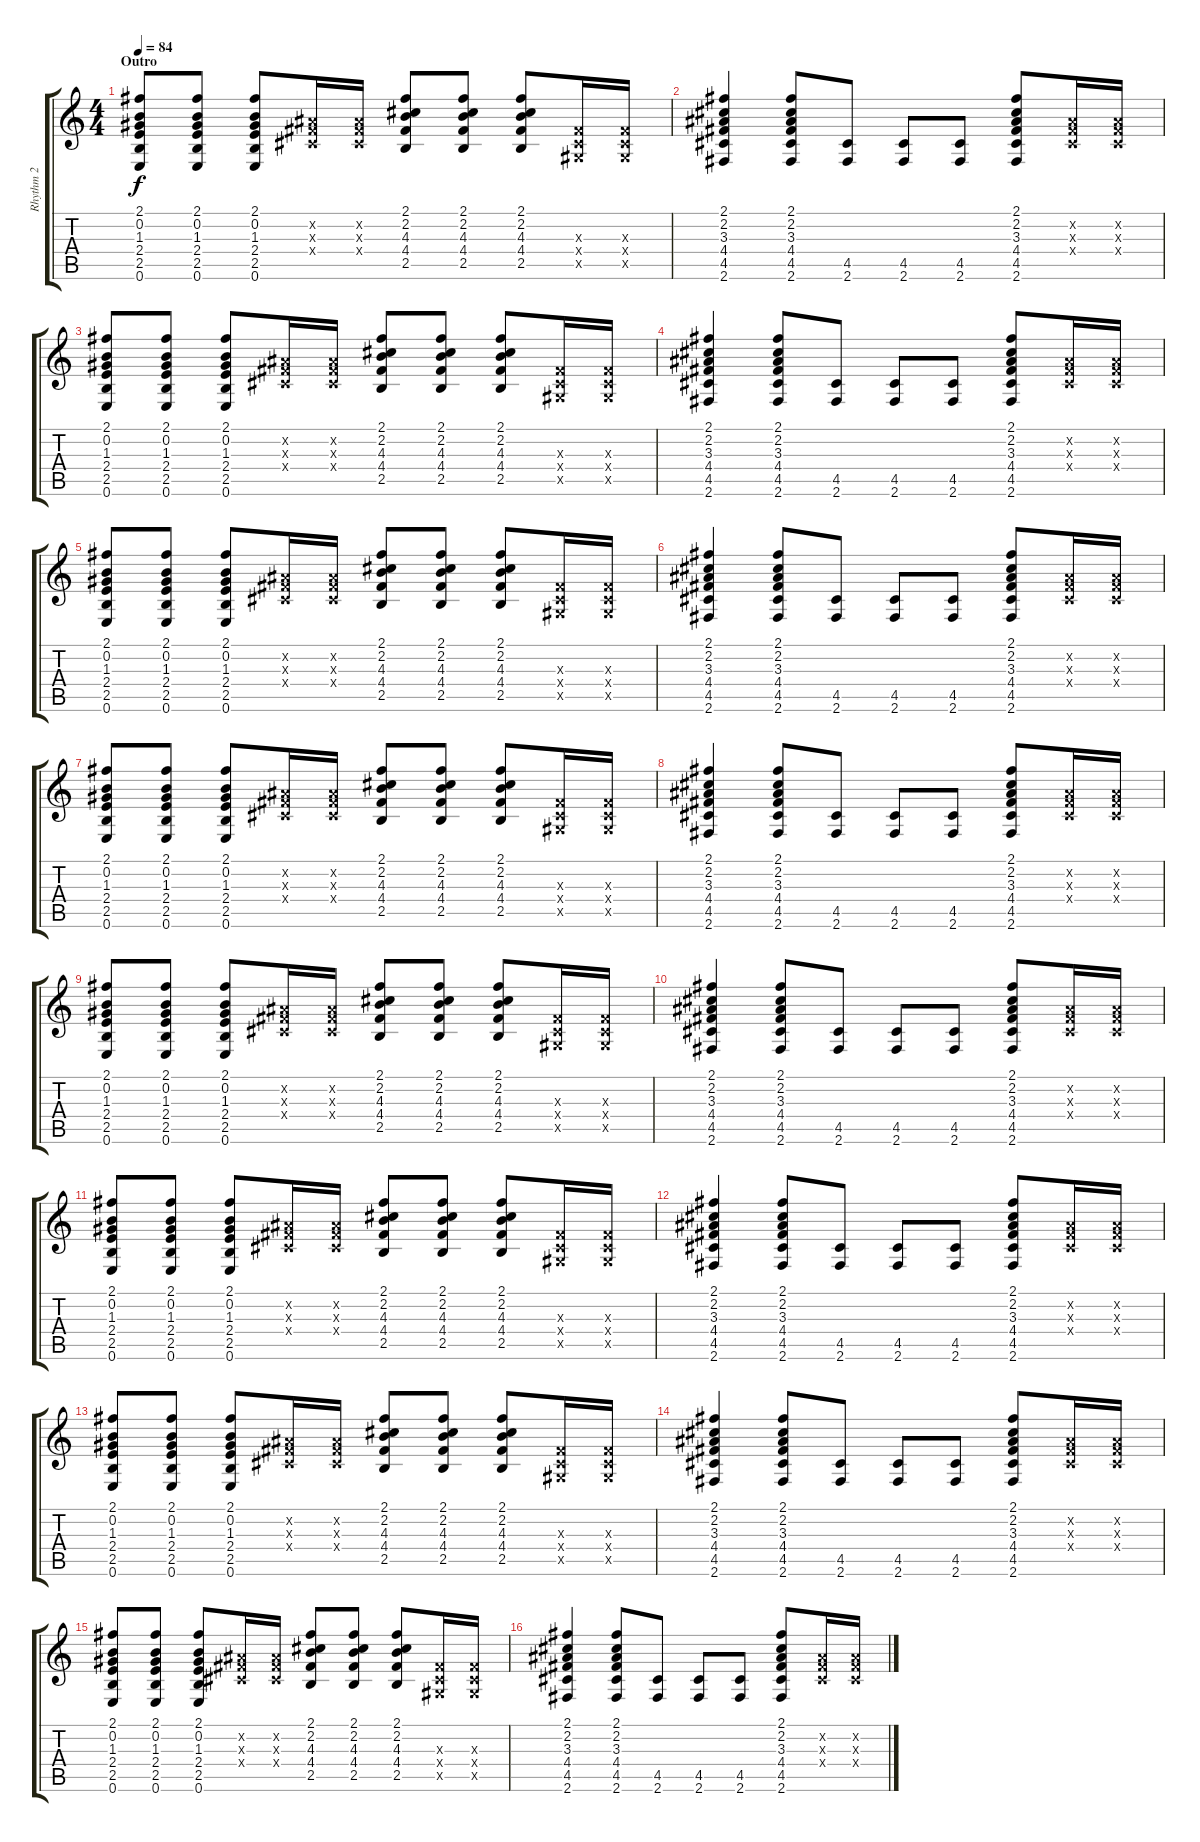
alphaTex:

\track ("Rhythm 2" "Rhythm 2") {instrument electricguitarclean}
\staff {score tabs}
\tuning (E4 B3 G3 D3 A2 E2) {hide}
\ts (4 4)
\section ("" "Outro")
\tempo 84
\clef g2
\ks c
(2.1 0.2 1.3 2.4 2.5 0.6).8{dy f} (2.1 0.2 1.3 2.4 2.5 0.6).8 (2.1 0.2 1.3 2.4 2.5 0.6).8 (-1.2{x} -1.3{x} -1.4{x}).16 (-1.2{x} -1.3{x} -1.4{x}).16 (2.1 2.2 4.3 4.4 2.5).8 (2.1 2.2 4.3 4.4 2.5).8 (2.1 2.2 4.3 4.4 2.5).8 (-1.3{x} -1.4{x} -1.5{x}).16 (-1.3{x} -1.4{x} -1.5{x}).16 |
(2.1 2.2 3.3 4.4 4.5 2.6).4 (2.1 2.2 3.3 4.4 4.5 2.6).8 (4.5 2.6).8 (4.5 2.6).8 (4.5 2.6).8 (2.1 2.2 3.3 4.4 4.5 2.6).8 (-1.2{x} -1.3{x} -1.4{x}).16 (-1.2{x} -1.3{x} -1.4{x}).16 |
(2.1 0.2 1.3 2.4 2.5 0.6).8 (2.1 0.2 1.3 2.4 2.5 0.6).8 (2.1 0.2 1.3 2.4 2.5 0.6).8 (-1.2{x} -1.3{x} -1.4{x}).16 (-1.2{x} -1.3{x} -1.4{x}).16 (2.1 2.2 4.3 4.4 2.5).8 (2.1 2.2 4.3 4.4 2.5).8 (2.1 2.2 4.3 4.4 2.5).8 (-1.3{x} -1.4{x} -1.5{x}).16 (-1.3{x} -1.4{x} -1.5{x}).16 |
(2.1 2.2 3.3 4.4 4.5 2.6).4 (2.1 2.2 3.3 4.4 4.5 2.6).8 (4.5 2.6).8 (4.5 2.6).8 (4.5 2.6).8 (2.1 2.2 3.3 4.4 4.5 2.6).8 (-1.2{x} -1.3{x} -1.4{x}).16 (-1.2{x} -1.3{x} -1.4{x}).16 |
(2.1 0.2 1.3 2.4 2.5 0.6).8 (2.1 0.2 1.3 2.4 2.5 0.6).8 (2.1 0.2 1.3 2.4 2.5 0.6).8 (-1.2{x} -1.3{x} -1.4{x}).16 (-1.2{x} -1.3{x} -1.4{x}).16 (2.1 2.2 4.3 4.4 2.5).8 (2.1 2.2 4.3 4.4 2.5).8 (2.1 2.2 4.3 4.4 2.5).8 (-1.3{x} -1.4{x} -1.5{x}).16 (-1.3{x} -1.4{x} -1.5{x}).16 |
(2.1 2.2 3.3 4.4 4.5 2.6).4 (2.1 2.2 3.3 4.4 4.5 2.6).8 (4.5 2.6).8 (4.5 2.6).8 (4.5 2.6).8 (2.1 2.2 3.3 4.4 4.5 2.6).8 (-1.2{x} -1.3{x} -1.4{x}).16 (-1.2{x} -1.3{x} -1.4{x}).16 |
(2.1 0.2 1.3 2.4 2.5 0.6).8 (2.1 0.2 1.3 2.4 2.5 0.6).8 (2.1 0.2 1.3 2.4 2.5 0.6).8 (-1.2{x} -1.3{x} -1.4{x}).16 (-1.2{x} -1.3{x} -1.4{x}).16 (2.1 2.2 4.3 4.4 2.5).8 (2.1 2.2 4.3 4.4 2.5).8 (2.1 2.2 4.3 4.4 2.5).8 (-1.3{x} -1.4{x} -1.5{x}).16 (-1.3{x} -1.4{x} -1.5{x}).16 |
(2.1 2.2 3.3 4.4 4.5 2.6).4 (2.1 2.2 3.3 4.4 4.5 2.6).8 (4.5 2.6).8 (4.5 2.6).8 (4.5 2.6).8 (2.1 2.2 3.3 4.4 4.5 2.6).8 (-1.2{x} -1.3{x} -1.4{x}).16 (-1.2{x} -1.3{x} -1.4{x}).16 |
(2.1 0.2 1.3 2.4 2.5 0.6).8 (2.1 0.2 1.3 2.4 2.5 0.6).8 (2.1 0.2 1.3 2.4 2.5 0.6).8 (-1.2{x} -1.3{x} -1.4{x}).16 (-1.2{x} -1.3{x} -1.4{x}).16 (2.1 2.2 4.3 4.4 2.5).8 (2.1 2.2 4.3 4.4 2.5).8 (2.1 2.2 4.3 4.4 2.5).8 (-1.3{x} -1.4{x} -1.5{x}).16 (-1.3{x} -1.4{x} -1.5{x}).16 |
(2.1 2.2 3.3 4.4 4.5 2.6).4 (2.1 2.2 3.3 4.4 4.5 2.6).8 (4.5 2.6).8 (4.5 2.6).8 (4.5 2.6).8 (2.1 2.2 3.3 4.4 4.5 2.6).8 (-1.2{x} -1.3{x} -1.4{x}).16 (-1.2{x} -1.3{x} -1.4{x}).16 |
(2.1 0.2 1.3 2.4 2.5 0.6).8 (2.1 0.2 1.3 2.4 2.5 0.6).8 (2.1 0.2 1.3 2.4 2.5 0.6).8 (-1.2{x} -1.3{x} -1.4{x}).16 (-1.2{x} -1.3{x} -1.4{x}).16 (2.1 2.2 4.3 4.4 2.5).8 (2.1 2.2 4.3 4.4 2.5).8 (2.1 2.2 4.3 4.4 2.5).8 (-1.3{x} -1.4{x} -1.5{x}).16 (-1.3{x} -1.4{x} -1.5{x}).16 |
(2.1 2.2 3.3 4.4 4.5 2.6).4 (2.1 2.2 3.3 4.4 4.5 2.6).8 (4.5 2.6).8 (4.5 2.6).8 (4.5 2.6).8 (2.1 2.2 3.3 4.4 4.5 2.6).8 (-1.2{x} -1.3{x} -1.4{x}).16 (-1.2{x} -1.3{x} -1.4{x}).16 |
(2.1 0.2 1.3 2.4 2.5 0.6).8 (2.1 0.2 1.3 2.4 2.5 0.6).8 (2.1 0.2 1.3 2.4 2.5 0.6).8 (-1.2{x} -1.3{x} -1.4{x}).16 (-1.2{x} -1.3{x} -1.4{x}).16 (2.1 2.2 4.3 4.4 2.5).8 (2.1 2.2 4.3 4.4 2.5).8 (2.1 2.2 4.3 4.4 2.5).8 (-1.3{x} -1.4{x} -1.5{x}).16 (-1.3{x} -1.4{x} -1.5{x}).16 |
(2.1 2.2 3.3 4.4 4.5 2.6).4 (2.1 2.2 3.3 4.4 4.5 2.6).8 (4.5 2.6).8 (4.5 2.6).8 (4.5 2.6).8 (2.1 2.2 3.3 4.4 4.5 2.6).8 (-1.2{x} -1.3{x} -1.4{x}).16 (-1.2{x} -1.3{x} -1.4{x}).16 |
(2.1 0.2 1.3 2.4 2.5 0.6).8 (2.1 0.2 1.3 2.4 2.5 0.6).8 (2.1 0.2 1.3 2.4 2.5 0.6).8 (-1.2{x} -1.3{x} -1.4{x}).16 (-1.2{x} -1.3{x} -1.4{x}).16 (2.1 2.2 4.3 4.4 2.5).8 (2.1 2.2 4.3 4.4 2.5).8 (2.1 2.2 4.3 4.4 2.5).8 (-1.3{x} -1.4{x} -1.5{x}).16 (-1.3{x} -1.4{x} -1.5{x}).16 |
(2.1 2.2 3.3 4.4 4.5 2.6).4 (2.1 2.2 3.3 4.4 4.5 2.6).8 (4.5 2.6).8 (4.5 2.6).8 (4.5 2.6).8 (2.1 2.2 3.3 4.4 4.5 2.6).8 (-1.2{x} -1.3{x} -1.4{x}).16 (-1.2{x} -1.3{x} -1.4{x}).16
